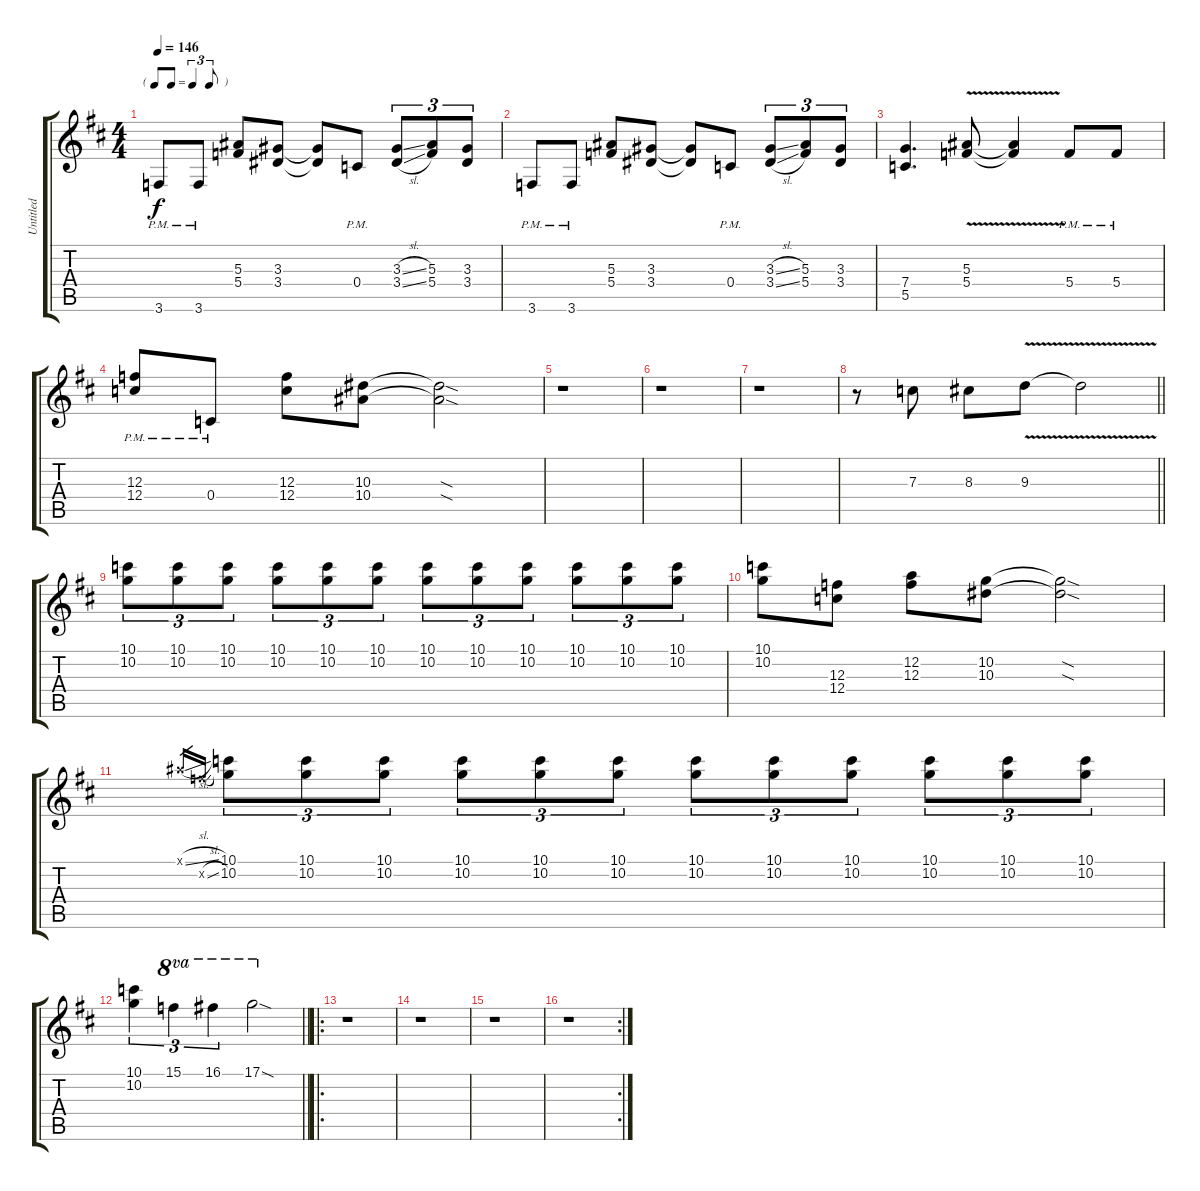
\track ("Untitled" "Untitled") {instrument distortionguitar}
\staff {score tabs}
\tuning (D4 A3 F3 C3 G2 D2) {hide}
\ts (4 4)
\tf triplet8th
\tempo 146
\clef g2
\ks d
3.6{pm}.8{dy f} 3.6{pm}.8 (5.3 5.4).8 (3.3 3.4).8 (3.3{t} 3.4{t}).8 0.4{pm}.8 (3.3{sl} 3.4{sl}).8{tu (3 2)} (5.3 5.4).8{tu (3 2)} (3.3 3.4).8{tu (3 2)} |
3.6{pm}.8 3.6{pm}.8 (5.3 5.4).8 (3.3 3.4).8 (3.3{t} 3.4{t}).8 0.4{pm}.8 (3.3{sl} 3.4{sl}).8{tu (3 2)} (5.3 5.4).8{tu (3 2)} (3.3 3.4).8{tu (3 2)} |
(7.4 5.5).4{d} (5.3{v} 5.4{v}).8 (5.3{v t} 5.4{v t}).4 5.4{pm}.8 5.4{pm}.8 |
(12.3{pm} 12.4{pm}).8 0.4{pm}.8 (12.3 12.4).8 (10.3 10.4).8 (10.3{sod t} 10.4{sod t}).2 |
r.1 |
r.1 |
r.1 |
\barLineRight lightlight
r.8 7.3.8 8.3.8 9.3{v}.8 9.3{v t}.2 |
(10.1 10.2).8{tu (3 2)} (10.1 10.2).8{tu (3 2)} (10.1 10.2).8{tu (3 2)} (10.1 10.2).8{tu (3 2)} (10.1 10.2).8{tu (3 2)} (10.1 10.2).8{tu (3 2)} (10.1 10.2).8{tu (3 2)} (10.1 10.2).8{tu (3 2)} (10.1 10.2).8{tu (3 2)} (10.1 10.2).8{tu (3 2)} (10.1 10.2).8{tu (3 2)} (10.1 10.2).8{tu (3 2)} |
(10.1 10.2).8 (12.3 12.4).8 (12.2 12.3).8 (10.2 10.3).8 (10.2{sod t} 10.3{sod t}).2 |
8.1{sl x}.16{gr} 8.2{sl x}.16{gr} (10.1 10.2).8{tu (3 2)} (10.1 10.2).8{tu (3 2)} (10.1 10.2).8{tu (3 2)} (10.1 10.2).8{tu (3 2)} (10.1 10.2).8{tu (3 2)} (10.1 10.2).8{tu (3 2)} (10.1 10.2).8{tu (3 2)} (10.1 10.2).8{tu (3 2)} (10.1 10.2).8{tu (3 2)} (10.1 10.2).8{tu (3 2)} (10.1 10.2).8{tu (3 2)} (10.1 10.2).8{tu (3 2)} |
\barLineRight lightlight
(10.1 10.2).4{tu (3 2)} 15.1.4{tu (3 2) ot 8va} 16.1.4{tu (3 2) ot 8va} 17.1{sod}.2{ot 8va} |
\ro
r.1 |
r.1 |
r.1 |
\rc 2
r.1
